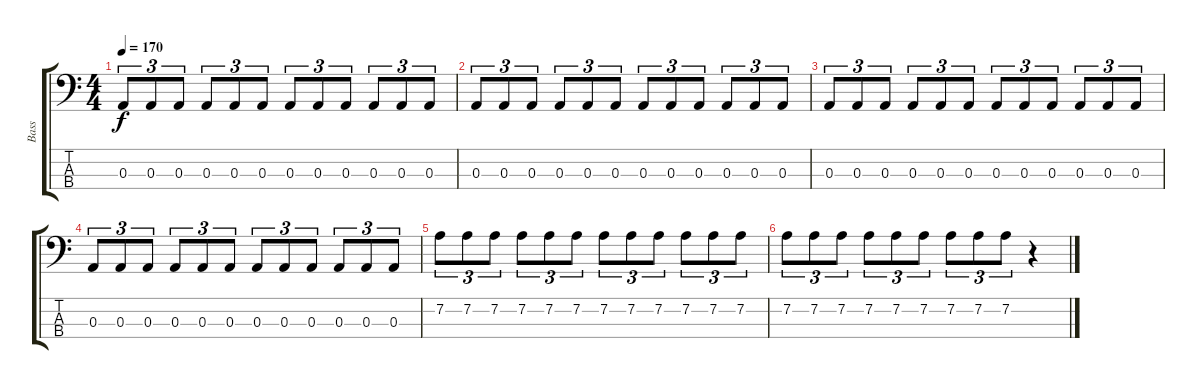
\track ("Bass" "Bass") {instrument electricbasspick}
\staff {score tabs}
\tuning (G2 D2 A1 E1) {hide}
\ts (4 4)
\tempo 170
\clef f4
\ks c
0.3.8{tu (3 2) dy f} 0.3.8{tu (3 2)} 0.3.8{tu (3 2)} 0.3.8{tu (3 2)} 0.3.8{tu (3 2)} 0.3.8{tu (3 2)} 0.3.8{tu (3 2)} 0.3.8{tu (3 2)} 0.3.8{tu (3 2)} 0.3.8{tu (3 2)} 0.3.8{tu (3 2)} 0.3.8{tu (3 2)} |
0.3.8{tu (3 2)} 0.3.8{tu (3 2)} 0.3.8{tu (3 2)} 0.3.8{tu (3 2)} 0.3.8{tu (3 2)} 0.3.8{tu (3 2)} 0.3.8{tu (3 2)} 0.3.8{tu (3 2)} 0.3.8{tu (3 2)} 0.3.8{tu (3 2)} 0.3.8{tu (3 2)} 0.3.8{tu (3 2)} |
0.3.8{tu (3 2)} 0.3.8{tu (3 2)} 0.3.8{tu (3 2)} 0.3.8{tu (3 2)} 0.3.8{tu (3 2)} 0.3.8{tu (3 2)} 0.3.8{tu (3 2)} 0.3.8{tu (3 2)} 0.3.8{tu (3 2)} 0.3.8{tu (3 2)} 0.3.8{tu (3 2)} 0.3.8{tu (3 2)} |
0.3.8{tu (3 2)} 0.3.8{tu (3 2)} 0.3.8{tu (3 2)} 0.3.8{tu (3 2)} 0.3.8{tu (3 2)} 0.3.8{tu (3 2)} 0.3.8{tu (3 2)} 0.3.8{tu (3 2)} 0.3.8{tu (3 2)} 0.3.8{tu (3 2)} 0.3.8{tu (3 2)} 0.3.8{tu (3 2)} |
7.2.8{tu (3 2)} 7.2.8{tu (3 2)} 7.2.8{tu (3 2)} 7.2.8{tu (3 2)} 7.2.8{tu (3 2)} 7.2.8{tu (3 2)} 7.2.8{tu (3 2)} 7.2.8{tu (3 2)} 7.2.8{tu (3 2)} 7.2.8{tu (3 2)} 7.2.8{tu (3 2)} 7.2.8{tu (3 2)} |
7.2.8{tu (3 2)} 7.2.8{tu (3 2)} 7.2.8{tu (3 2)} 7.2.8{tu (3 2)} 7.2.8{tu (3 2)} 7.2.8{tu (3 2)} 7.2.8{tu (3 2)} 7.2.8{tu (3 2)} 7.2.8{tu (3 2)} r.4
